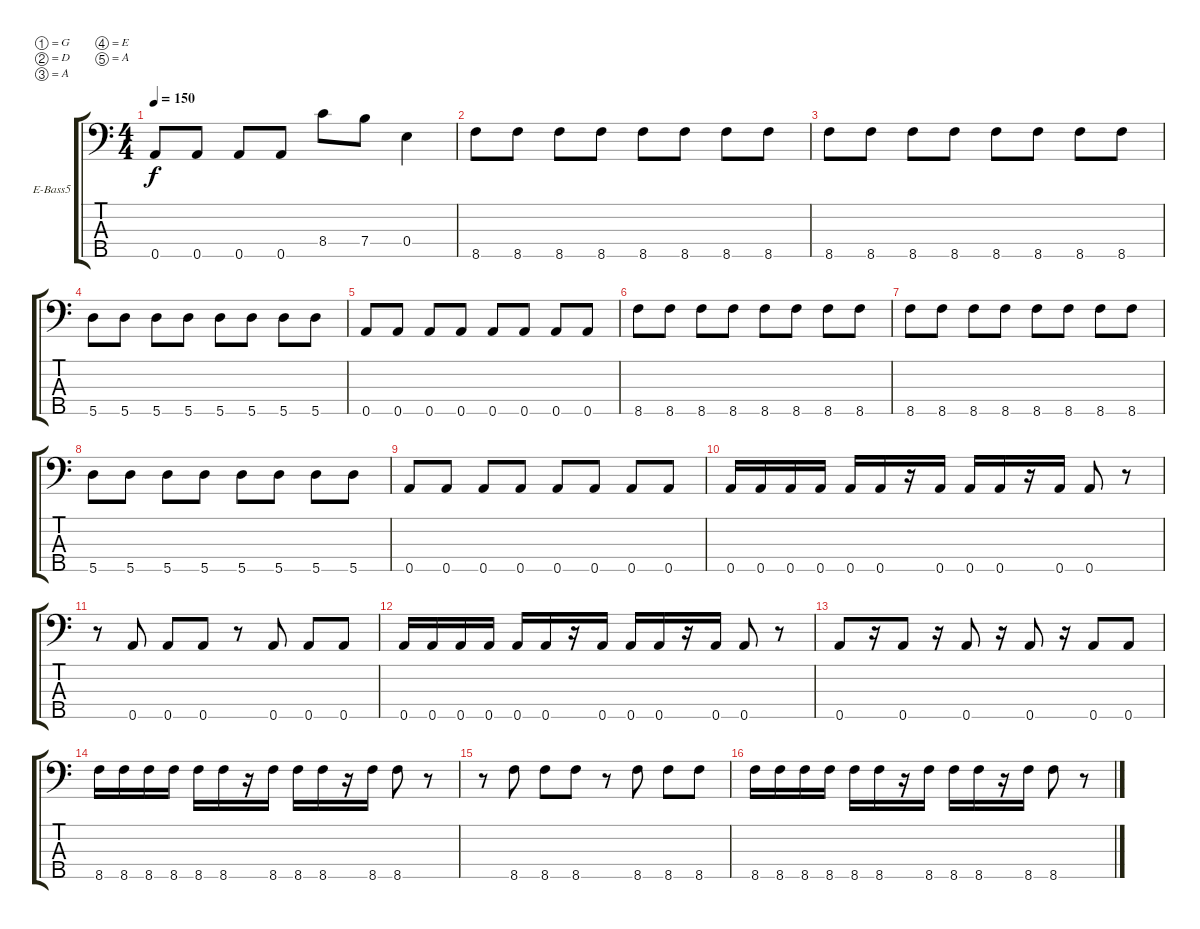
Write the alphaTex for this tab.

\bracketExtendMode groupsimilarinstruments
\firstSystemTrackNameOrientation horizontal
\otherSystemsTrackNameOrientation horizontal
\track ("JUANSE" "E-Bass5") {instrument electricbasspick}
\staff {score tabs}
\tuning (G3 D3 A2 E2 A1)
\ts (4 4)
\tempo 150
\clef f4
\ks c
0.5.8{dy f} 0.5.8 0.5.8 0.5.8 8.4.8 7.4.8 0.4.4 |
8.5.8 8.5.8 8.5.8 8.5.8 8.5.8 8.5.8 8.5.8 8.5.8 |
8.5.8 8.5.8 8.5.8 8.5.8 8.5.8 8.5.8 8.5.8 8.5.8 |
5.5.8 5.5.8 5.5.8 5.5.8 5.5.8 5.5.8 5.5.8 5.5.8 |
0.5.8 0.5.8 0.5.8 0.5.8 0.5.8 0.5.8 0.5.8 0.5.8 |
8.5.8 8.5.8 8.5.8 8.5.8 8.5.8 8.5.8 8.5.8 8.5.8 |
8.5.8 8.5.8 8.5.8 8.5.8 8.5.8 8.5.8 8.5.8 8.5.8 |
5.5.8 5.5.8 5.5.8 5.5.8 5.5.8 5.5.8 5.5.8 5.5.8 |
0.5.8 0.5.8 0.5.8 0.5.8 0.5.8 0.5.8 0.5.8 0.5.8 |
0.5.16 0.5.16 0.5.16 0.5.16 0.5.16 0.5.16 r.16 0.5.16 0.5.16 0.5.16 r.16 0.5.16 0.5.8 r.8 |
r.8 0.5.8 0.5.8 0.5.8 r.8 0.5.8 0.5.8 0.5.8 |
0.5.16 0.5.16 0.5.16 0.5.16 0.5.16 0.5.16 r.16 0.5.16 0.5.16 0.5.16 r.16 0.5.16 0.5.8 r.8 |
0.5.8 r.16 0.5.8 r.16 0.5.8 r.16 0.5.8 r.16 0.5.8 0.5.8 |
8.5.16 8.5.16 8.5.16 8.5.16 8.5.16 8.5.16 r.16 8.5.16 8.5.16 8.5.16 r.16 8.5.16 8.5.8 r.8 |
r.8 8.5.8 8.5.8 8.5.8 r.8 8.5.8 8.5.8 8.5.8 |
8.5.16 8.5.16 8.5.16 8.5.16 8.5.16 8.5.16 r.16 8.5.16 8.5.16 8.5.16 r.16 8.5.16 8.5.8 r.8
